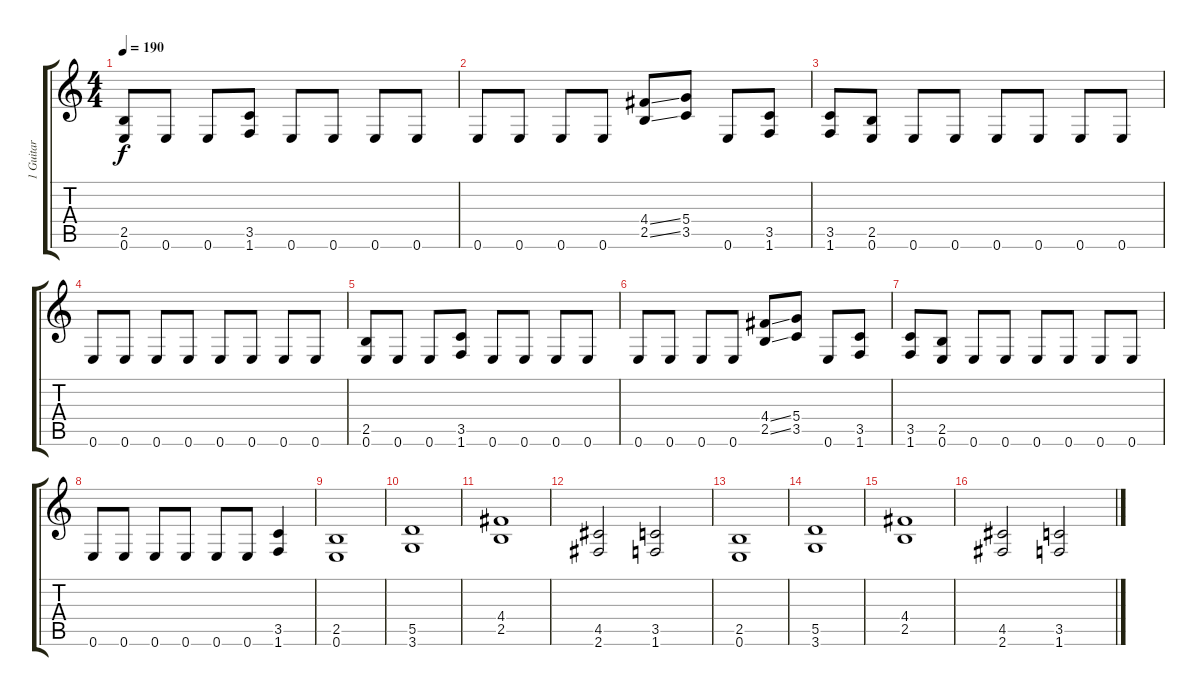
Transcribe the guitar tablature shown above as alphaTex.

\track ("1 Guitar" "1 Guitar") {instrument distortionguitar}
\staff {score tabs}
\tuning (E4 B3 G3 D3 A2 E2) {hide}
\ts (4 4)
\tempo 190
\clef g2
\ks c
(2.5 0.6).8{dy f} 0.6.8 0.6.8 (3.5 1.6).8 0.6.8 0.6.8 0.6.8 0.6.8 |
0.6.8 0.6.8 0.6.8 0.6.8 (4.4{ss} 2.5{ss}).8 (5.4 3.5).8 0.6.8 (3.5 1.6).8 |
(3.5 1.6).8 (2.5 0.6).8 0.6.8 0.6.8 0.6.8 0.6.8 0.6.8 0.6.8 |
0.6.8 0.6.8 0.6.8 0.6.8 0.6.8 0.6.8 0.6.8 0.6.8 |
(2.5 0.6).8 0.6.8 0.6.8 (3.5 1.6).8 0.6.8 0.6.8 0.6.8 0.6.8 |
0.6.8 0.6.8 0.6.8 0.6.8 (4.4{ss} 2.5{ss}).8 (5.4 3.5).8 0.6.8 (3.5 1.6).8 |
(3.5 1.6).8 (2.5 0.6).8 0.6.8 0.6.8 0.6.8 0.6.8 0.6.8 0.6.8 |
0.6.8 0.6.8 0.6.8 0.6.8 0.6.8 0.6.8 (3.5 1.6).4 |
(2.5 0.6).1 |
(5.5 3.6).1 |
(4.4 2.5).1 |
(4.5 2.6).2 (3.5 1.6).2 |
(2.5 0.6).1 |
(5.5 3.6).1 |
(4.4 2.5).1 |
(4.5 2.6).2 (3.5 1.6).2
